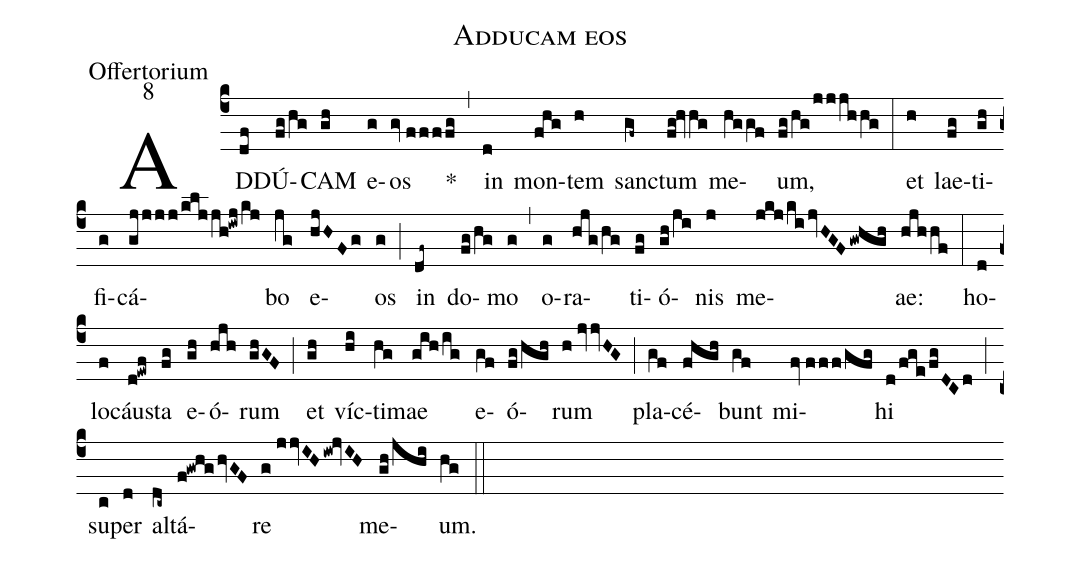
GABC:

name:Adducam eos;
office-part:Offertorium;
mode:8;
%%
(c4) AD(df)DÚ(fg/hg)CAM(gh) e(g)os(gv//ffffg) *(,) in(d) mon(fhg)tem(h) sanc(gf~)tum(fg!hvhg) me(hggf)um,(fg/hg/jjjhhg) (:) et(h) lae(fg)ti(gh)fi(g)cá(gjjjj/kljjh!iwj/kj)bo(jg) e(hjHFg)os(g) (;) in(df~) do(fg/hg)mo(g) (,) o(g)ra(hjg/hg)ti(fg)ó(gh/ji)nis(j) me(jkj/ki/jvHGF/gwhgh)ae:(hjhhf) (:) ho(d)lo(f)cáu(d!ewf)sta(fg) e(gh)ó(hjh)rum(ghGF) (;) et(gh) víc(hi)ti(hg)mae(gih/ig) e(gf)ó(fg/hgh)rum(h//jvvHG) (;) pla(gf)cé(fhgh)bunt(gf) mi(fv//fff/gfg)hi(d/fge/fgDCd) (;) su(c)per(d) al(dc~)tá(f!gwhg/hvGF)re(g//jjvIH/iw!jvIH) me(gh/jhi)um.(hg) (::)
